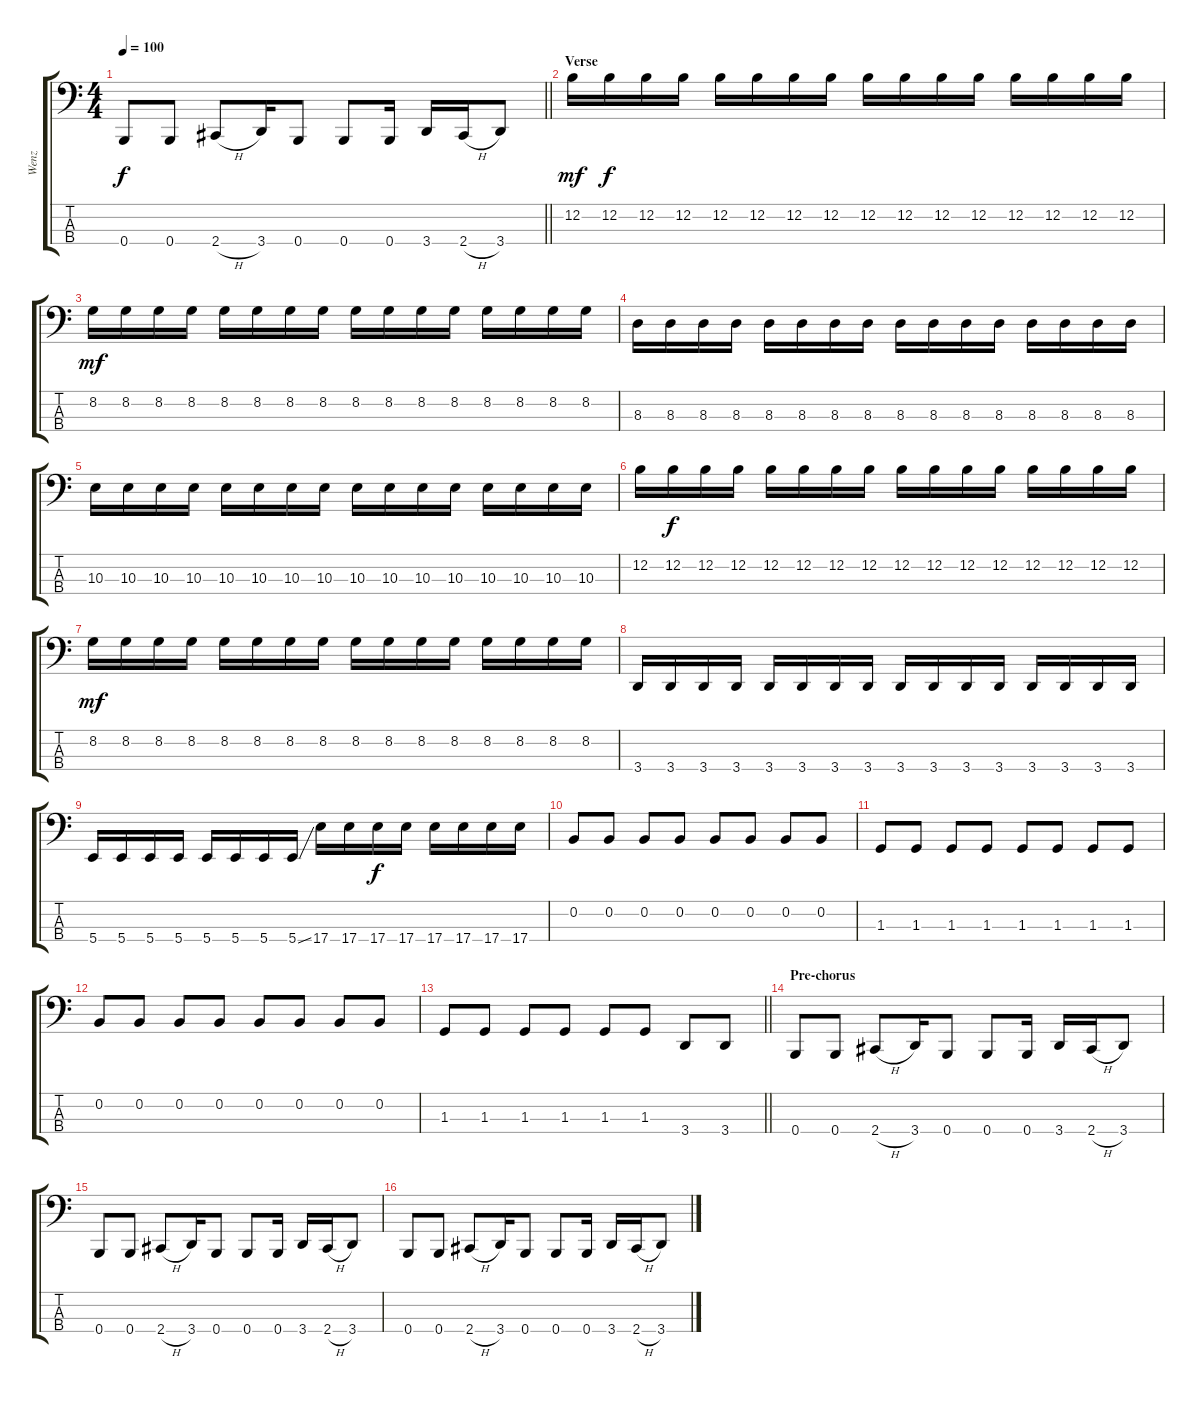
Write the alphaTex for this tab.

\track ("Wenz" "Wenz") {instrument electricbasspick}
\staff {score tabs}
\tuning (E2 B1 Gb1 B0) {hide}
\ts (4 4)
\tempo 100
\clef f4
\barLineRight lightlight
\ks c
0.4.8{dy f} 0.4.8 2.4{h}.8 3.4.16 0.4.8 0.4.8 0.4.16 3.4.16 2.4{h}.16 3.4.8 |
\section ("" "Verse")
12.2.16{dy mf} 12.2.16{dy f} 12.2.16 12.2.16 12.2.16 12.2.16 12.2.16 12.2.16 12.2.16 12.2.16 12.2.16 12.2.16 12.2.16 12.2.16 12.2.16 12.2.16 |
8.2.16{dy mf} 8.2.16 8.2.16 8.2.16 8.2.16 8.2.16 8.2.16 8.2.16 8.2.16 8.2.16 8.2.16 8.2.16 8.2.16 8.2.16 8.2.16 8.2.16 |
8.3.16 8.3.16 8.3.16 8.3.16 8.3.16 8.3.16 8.3.16 8.3.16 8.3.16 8.3.16 8.3.16 8.3.16 8.3.16 8.3.16 8.3.16 8.3.16 |
10.3.16 10.3.16 10.3.16 10.3.16 10.3.16 10.3.16 10.3.16 10.3.16 10.3.16 10.3.16 10.3.16 10.3.16 10.3.16 10.3.16 10.3.16 10.3.16 |
12.2.16 12.2.16{dy f} 12.2.16 12.2.16 12.2.16 12.2.16 12.2.16 12.2.16 12.2.16 12.2.16 12.2.16 12.2.16 12.2.16 12.2.16 12.2.16 12.2.16 |
8.2.16{dy mf} 8.2.16 8.2.16 8.2.16 8.2.16 8.2.16 8.2.16 8.2.16 8.2.16 8.2.16 8.2.16 8.2.16 8.2.16 8.2.16 8.2.16 8.2.16 |
3.4.16 3.4.16 3.4.16 3.4.16 3.4.16 3.4.16 3.4.16 3.4.16 3.4.16 3.4.16 3.4.16 3.4.16 3.4.16 3.4.16 3.4.16 3.4.16 |
5.4.16 5.4.16 5.4.16 5.4.16 5.4.16 5.4.16 5.4.16 5.4{ss}.16 17.4.16 17.4.16 17.4.16{dy f} 17.4.16 17.4.16 17.4.16 17.4.16 17.4.16 |
0.2.8 0.2.8 0.2.8 0.2.8 0.2.8 0.2.8 0.2.8 0.2.8 |
1.3.8 1.3.8 1.3.8 1.3.8 1.3.8 1.3.8 1.3.8 1.3.8 |
0.2.8 0.2.8 0.2.8 0.2.8 0.2.8 0.2.8 0.2.8 0.2.8 |
\barLineRight lightlight
1.3.8 1.3.8 1.3.8 1.3.8 1.3.8 1.3.8 3.4.8 3.4.8 |
\section ("" "Pre-chorus")
0.4.8 0.4.8 2.4{h}.8 3.4.16 0.4.8 0.4.8 0.4.16 3.4.16 2.4{h}.16 3.4.8 |
0.4.8 0.4.8 2.4{h}.8 3.4.16 0.4.8 0.4.8 0.4.16 3.4.16 2.4{h}.16 3.4.8 |
0.4.8 0.4.8 2.4{h}.8 3.4.16 0.4.8 0.4.8 0.4.16 3.4.16 2.4{h}.16 3.4.8
